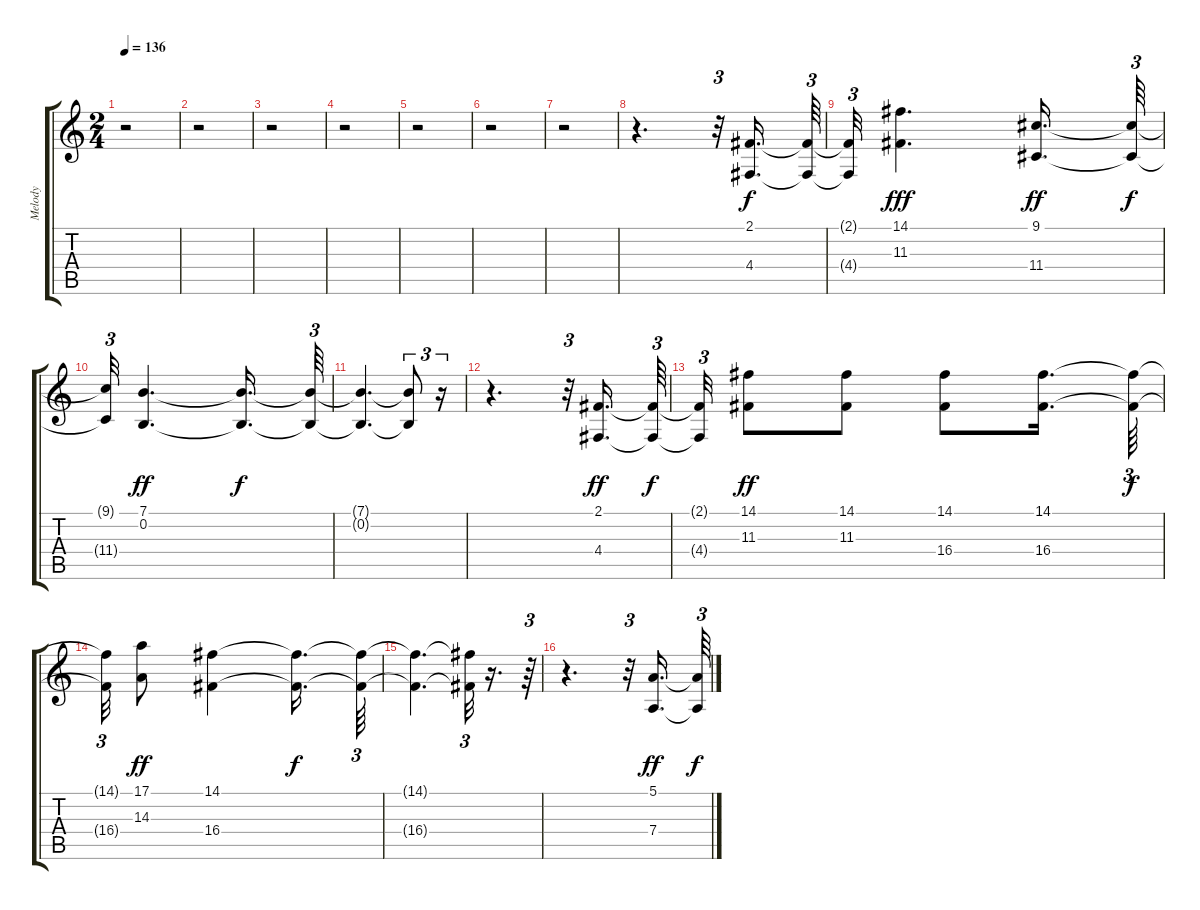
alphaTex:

\track ("Melody" "Melody") {instrument altosax}
\staff {score tabs}
\tuning (E4 B3 G3 D3 A2 E2) {hide}
\ts (2 4)
\tempo 136
\clef g2
\ks c
r.2{dy f} |
r.2 |
r.2 |
r.2 |
r.2 |
r.2 |
r.2 |
r.4{d} r.32{tu (3 2)} (2.1 4.4).16{d} (2.1{t} 4.4{t}).64{tu (3 2)} |
(2.1{t} 4.4{t}).32{tu (3 2)} (14.1 11.3).4{d dy fff} (9.1 11.4).16{d dy ff} (9.1{t} 11.4{t}).64{tu (3 2) dy f} |
(9.1{t} 11.4{t}).32{tu (3 2)} (7.1 0.2).4{d dy ff} (7.1{t} 0.2{t}).16{d dy f} (7.1{t} 0.2{t}).64{tu (3 2)} |
(7.1{t} 0.2{t}).4{d} (7.1{t} 0.2{t}).8{tu (3 2)} r.16{tu (3 2)} |
r.4{d} r.32{tu (3 2)} (2.1 4.4).16{d dy ff} (2.1{t} 4.4{t}).64{tu (3 2) dy f} |
(2.1{t} 4.4{t}).32{tu (3 2)} (14.1 11.3).8{dy ff} (14.1 11.3).8 (14.1 16.4).8 (14.1 16.4).16{d} (14.1{t} 16.4{t}).64{tu (3 2) dy f} |
(14.1{t} 16.4{t}).32{tu (3 2)} (17.1 14.3).8{dy ff} (14.1 16.4).4 (14.1{t} 16.4{t}).16{d dy f} (14.1{t} 16.4{t}).64{tu (3 2)} |
(14.1{t} 16.4{t}).4{d} (14.1{t} 16.4{t}).32{tu (3 2)} r.16{d} r.64{tu (3 2)} |
r.4{d} r.32{tu (3 2)} (5.1 7.4).16{d dy ff} (5.1{t} 7.4{t}).64{tu (3 2) dy f}
